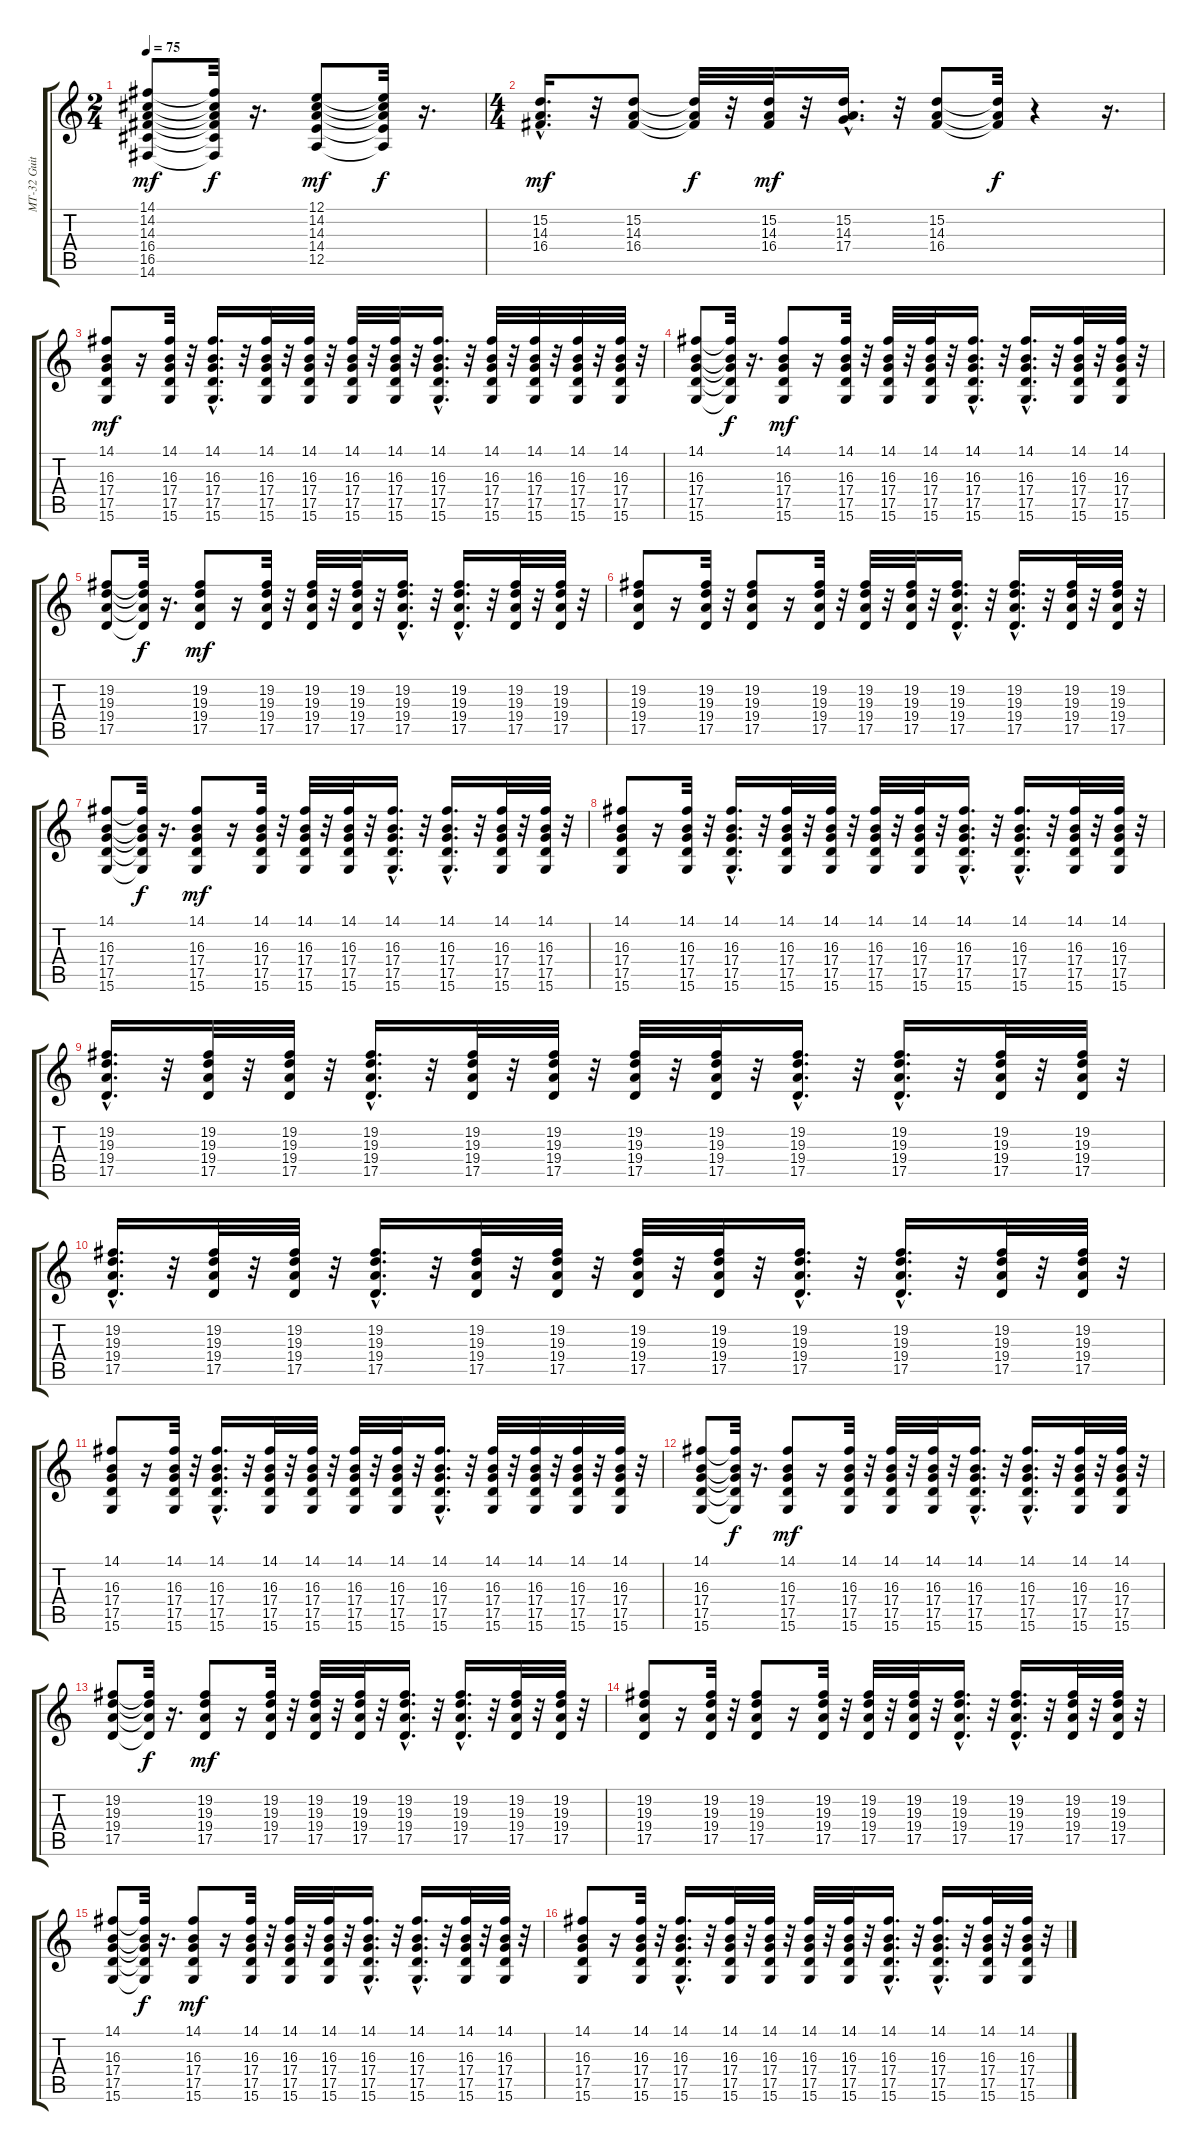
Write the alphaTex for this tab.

\track ("MT-32 Guitar 2" "MT-32 Guit") {instrument frenchhorn}
\staff {score tabs}
\tuning (E4 B3 G3 D3 A2 E2) {hide}
\ts (2 4)
\tempo 75
\clef g2
\ks c
(14.1 14.2 14.3 16.4 16.5 14.6).8{dy mf} (14.1{t} 14.2{t} 14.3{t} 16.4{t} 16.5{t} 14.6{t}).32{dy f} r.16{d} (12.1 14.2 14.3 14.4 12.5).8{dy mf} (12.1{t} 14.2{t} 14.3{t} 14.4{t} 12.5{t}).32{dy f} r.16{d} |
\ts (4 4)
(15.2{hac} 14.3{hac} 16.4{hac}).16{d dy mf} r.32 (15.2 14.3 16.4).8 (15.2{t} 14.3{t} 16.4{t}).32{dy f} r.32 (15.2 14.3 16.4).32{dy mf} r.32 (15.2{hac} 14.3{hac} 17.4{hac}).16{d} r.32 (15.2 14.3 16.4).8 (15.2{t} 14.3{t} 16.4{t}).32{dy f} r.4 r.16{d} |
(14.1 16.3 17.4 17.5 15.6).8{dy mf} r.16 (14.1 16.3 17.4 17.5 15.6).32 r.32 (14.1{hac} 16.3{hac} 17.4{hac} 17.5{hac} 15.6{hac}).16{d} r.32 (14.1 16.3 17.4 17.5 15.6).32 r.32 (14.1 16.3 17.4 17.5 15.6).32 r.32 (14.1 16.3 17.4 17.5 15.6).32 r.32 (14.1 16.3 17.4 17.5 15.6).32 r.32 (14.1{hac} 16.3{hac} 17.4{hac} 17.5{hac} 15.6{hac}).16{d} r.32 (14.1 16.3 17.4 17.5 15.6).32 r.32 (14.1 16.3 17.4 17.5 15.6).32 r.32 (14.1 16.3 17.4 17.5 15.6).32 r.32 (14.1 16.3 17.4 17.5 15.6).32 r.32 |
(14.1 16.3 17.4 17.5 15.6).8 (14.1{t} 16.3{t} 17.4{t} 17.5{t} 15.6{t}).32{dy f} r.16{d} (14.1 16.3 17.4 17.5 15.6).8{dy mf} r.16 (14.1 16.3 17.4 17.5 15.6).32 r.32 (14.1 16.3 17.4 17.5 15.6).32 r.32 (14.1 16.3 17.4 17.5 15.6).32 r.32 (14.1{hac} 16.3{hac} 17.4{hac} 17.5{hac} 15.6{hac}).16{d} r.32 (14.1{hac} 16.3{hac} 17.4{hac} 17.5{hac} 15.6{hac}).16{d} r.32 (14.1 16.3 17.4 17.5 15.6).32 r.32 (14.1 16.3 17.4 17.5 15.6).32 r.32 |
(19.2 19.3 19.4 17.5).8 (19.2{t} 19.3{t} 19.4{t} 17.5{t}).32{dy f} r.16{d} (19.2 19.3 19.4 17.5).8{dy mf} r.16 (19.2 19.3 19.4 17.5).32 r.32 (19.2 19.3 19.4 17.5).32 r.32 (19.2 19.3 19.4 17.5).32 r.32 (19.2{hac} 19.3{hac} 19.4{hac} 17.5{hac}).16{d} r.32 (19.2{hac} 19.3{hac} 19.4{hac} 17.5{hac}).16{d} r.32 (19.2 19.3 19.4 17.5).32 r.32 (19.2 19.3 19.4 17.5).32 r.32 |
(19.2 19.3 19.4 17.5).8 r.16 (19.2 19.3 19.4 17.5).32 r.32 (19.2 19.3 19.4 17.5).8 r.16 (19.2 19.3 19.4 17.5).32 r.32 (19.2 19.3 19.4 17.5).32 r.32 (19.2 19.3 19.4 17.5).32 r.32 (19.2{hac} 19.3{hac} 19.4{hac} 17.5{hac}).16{d} r.32 (19.2{hac} 19.3{hac} 19.4{hac} 17.5{hac}).16{d} r.32 (19.2 19.3 19.4 17.5).32 r.32 (19.2 19.3 19.4 17.5).32 r.32 |
(14.1 16.3 17.4 17.5 15.6).8 (14.1{t} 16.3{t} 17.4{t} 17.5{t} 15.6{t}).32{dy f} r.16{d} (14.1 16.3 17.4 17.5 15.6).8{dy mf} r.16 (14.1 16.3 17.4 17.5 15.6).32 r.32 (14.1 16.3 17.4 17.5 15.6).32 r.32 (14.1 16.3 17.4 17.5 15.6).32 r.32 (14.1{hac} 16.3{hac} 17.4{hac} 17.5{hac} 15.6{hac}).16{d} r.32 (14.1{hac} 16.3{hac} 17.4{hac} 17.5{hac} 15.6{hac}).16{d} r.32 (14.1 16.3 17.4 17.5 15.6).32 r.32 (14.1 16.3 17.4 17.5 15.6).32 r.32 |
(14.1 16.3 17.4 17.5 15.6).8 r.16 (14.1 16.3 17.4 17.5 15.6).32 r.32 (14.1{hac} 16.3{hac} 17.4{hac} 17.5{hac} 15.6{hac}).16{d} r.32 (14.1 16.3 17.4 17.5 15.6).32 r.32 (14.1 16.3 17.4 17.5 15.6).32 r.32 (14.1 16.3 17.4 17.5 15.6).32 r.32 (14.1 16.3 17.4 17.5 15.6).32 r.32 (14.1{hac} 16.3{hac} 17.4{hac} 17.5{hac} 15.6{hac}).16{d} r.32 (14.1{hac} 16.3{hac} 17.4{hac} 17.5{hac} 15.6{hac}).16{d} r.32 (14.1 16.3 17.4 17.5 15.6).32 r.32 (14.1 16.3 17.4 17.5 15.6).32 r.32 |
(19.2{hac} 19.3{hac} 19.4{hac} 17.5{hac}).16{d} r.32 (19.2 19.3 19.4 17.5).32 r.32 (19.2 19.3 19.4 17.5).32 r.32 (19.2{hac} 19.3{hac} 19.4{hac} 17.5{hac}).16{d} r.32 (19.2 19.3 19.4 17.5).32 r.32 (19.2 19.3 19.4 17.5).32 r.32 (19.2 19.3 19.4 17.5).32 r.32 (19.2 19.3 19.4 17.5).32 r.32 (19.2{hac} 19.3{hac} 19.4{hac} 17.5{hac}).16{d} r.32 (19.2{hac} 19.3{hac} 19.4{hac} 17.5{hac}).16{d} r.32 (19.2 19.3 19.4 17.5).32 r.32 (19.2 19.3 19.4 17.5).32 r.32 |
(19.2{hac} 19.3{hac} 19.4{hac} 17.5{hac}).16{d} r.32 (19.2 19.3 19.4 17.5).32 r.32 (19.2 19.3 19.4 17.5).32 r.32 (19.2{hac} 19.3{hac} 19.4{hac} 17.5{hac}).16{d} r.32 (19.2 19.3 19.4 17.5).32 r.32 (19.2 19.3 19.4 17.5).32 r.32 (19.2 19.3 19.4 17.5).32 r.32 (19.2 19.3 19.4 17.5).32 r.32 (19.2{hac} 19.3{hac} 19.4{hac} 17.5{hac}).16{d} r.32 (19.2{hac} 19.3{hac} 19.4{hac} 17.5{hac}).16{d} r.32 (19.2 19.3 19.4 17.5).32 r.32 (19.2 19.3 19.4 17.5).32 r.32 |
(14.1 16.3 17.4 17.5 15.6).8 r.16 (14.1 16.3 17.4 17.5 15.6).32 r.32 (14.1{hac} 16.3{hac} 17.4{hac} 17.5{hac} 15.6{hac}).16{d} r.32 (14.1 16.3 17.4 17.5 15.6).32 r.32 (14.1 16.3 17.4 17.5 15.6).32 r.32 (14.1 16.3 17.4 17.5 15.6).32 r.32 (14.1 16.3 17.4 17.5 15.6).32 r.32 (14.1{hac} 16.3{hac} 17.4{hac} 17.5{hac} 15.6{hac}).16{d} r.32 (14.1 16.3 17.4 17.5 15.6).32 r.32 (14.1 16.3 17.4 17.5 15.6).32 r.32 (14.1 16.3 17.4 17.5 15.6).32 r.32 (14.1 16.3 17.4 17.5 15.6).32 r.32 |
(14.1 16.3 17.4 17.5 15.6).8 (14.1{t} 16.3{t} 17.4{t} 17.5{t} 15.6{t}).32{dy f} r.16{d} (14.1 16.3 17.4 17.5 15.6).8{dy mf} r.16 (14.1 16.3 17.4 17.5 15.6).32 r.32 (14.1 16.3 17.4 17.5 15.6).32 r.32 (14.1 16.3 17.4 17.5 15.6).32 r.32 (14.1{hac} 16.3{hac} 17.4{hac} 17.5{hac} 15.6{hac}).16{d} r.32 (14.1{hac} 16.3{hac} 17.4{hac} 17.5{hac} 15.6{hac}).16{d} r.32 (14.1 16.3 17.4 17.5 15.6).32 r.32 (14.1 16.3 17.4 17.5 15.6).32 r.32 |
(19.2 19.3 19.4 17.5).8 (19.2{t} 19.3{t} 19.4{t} 17.5{t}).32{dy f} r.16{d} (19.2 19.3 19.4 17.5).8{dy mf} r.16 (19.2 19.3 19.4 17.5).32 r.32 (19.2 19.3 19.4 17.5).32 r.32 (19.2 19.3 19.4 17.5).32 r.32 (19.2{hac} 19.3{hac} 19.4{hac} 17.5{hac}).16{d} r.32 (19.2{hac} 19.3{hac} 19.4{hac} 17.5{hac}).16{d} r.32 (19.2 19.3 19.4 17.5).32 r.32 (19.2 19.3 19.4 17.5).32 r.32 |
(19.2 19.3 19.4 17.5).8 r.16 (19.2 19.3 19.4 17.5).32 r.32 (19.2 19.3 19.4 17.5).8 r.16 (19.2 19.3 19.4 17.5).32 r.32 (19.2 19.3 19.4 17.5).32 r.32 (19.2 19.3 19.4 17.5).32 r.32 (19.2{hac} 19.3{hac} 19.4{hac} 17.5{hac}).16{d} r.32 (19.2{hac} 19.3{hac} 19.4{hac} 17.5{hac}).16{d} r.32 (19.2 19.3 19.4 17.5).32 r.32 (19.2 19.3 19.4 17.5).32 r.32 |
(14.1 16.3 17.4 17.5 15.6).8 (14.1{t} 16.3{t} 17.4{t} 17.5{t} 15.6{t}).32{dy f} r.16{d} (14.1 16.3 17.4 17.5 15.6).8{dy mf} r.16 (14.1 16.3 17.4 17.5 15.6).32 r.32 (14.1 16.3 17.4 17.5 15.6).32 r.32 (14.1 16.3 17.4 17.5 15.6).32 r.32 (14.1{hac} 16.3{hac} 17.4{hac} 17.5{hac} 15.6{hac}).16{d} r.32 (14.1{hac} 16.3{hac} 17.4{hac} 17.5{hac} 15.6{hac}).16{d} r.32 (14.1 16.3 17.4 17.5 15.6).32 r.32 (14.1 16.3 17.4 17.5 15.6).32 r.32 |
(14.1 16.3 17.4 17.5 15.6).8 r.16 (14.1 16.3 17.4 17.5 15.6).32 r.32 (14.1{hac} 16.3{hac} 17.4{hac} 17.5{hac} 15.6{hac}).16{d} r.32 (14.1 16.3 17.4 17.5 15.6).32 r.32 (14.1 16.3 17.4 17.5 15.6).32 r.32 (14.1 16.3 17.4 17.5 15.6).32 r.32 (14.1 16.3 17.4 17.5 15.6).32 r.32 (14.1{hac} 16.3{hac} 17.4{hac} 17.5{hac} 15.6{hac}).16{d} r.32 (14.1{hac} 16.3{hac} 17.4{hac} 17.5{hac} 15.6{hac}).16{d} r.32 (14.1 16.3 17.4 17.5 15.6).32 r.32 (14.1 16.3 17.4 17.5 15.6).32 r.32
